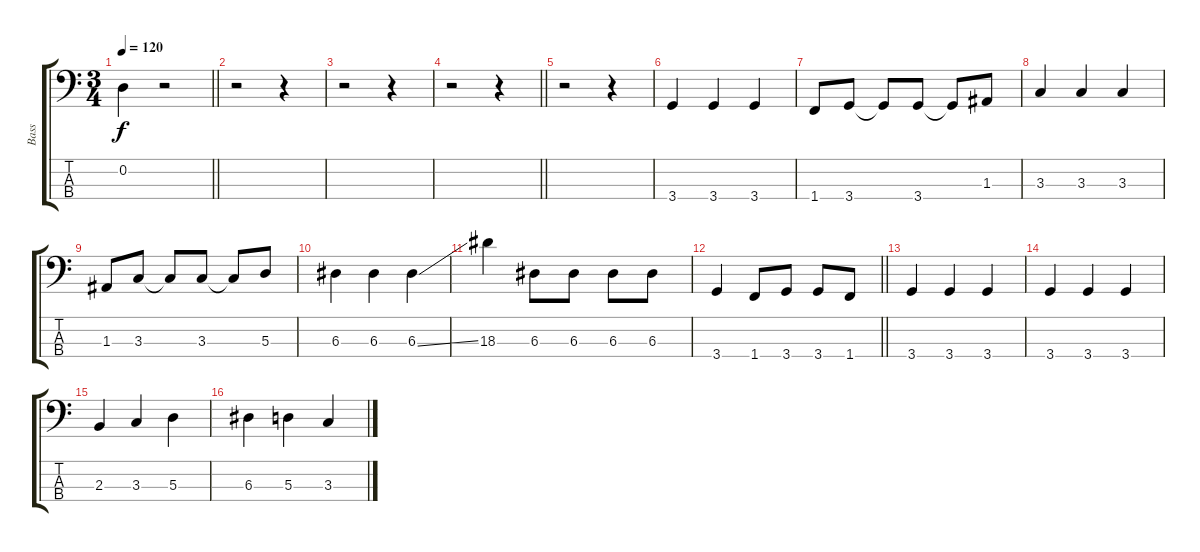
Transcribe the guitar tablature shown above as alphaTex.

\track ("Bass" "Bass") {instrument electricbassfinger}
\staff {score tabs}
\tuning (G2 D2 A1 E1) {hide}
\ts (3 4)
\tempo 120
\clef f4
\barLineRight lightlight
\ks c
0.2.4{dy f} r.2 |
r.2 r.4 |
r.2 r.4 |
\barLineRight lightlight
r.2 r.4 |
r.2 r.4 |
3.4.4 3.4.4 3.4.4 |
1.4.8 3.4.8 3.4{t}.8 3.4.8 3.4{t}.8 1.3.8 |
3.3.4 3.3.4 3.3.4 |
1.3.8 3.3.8 3.3{t}.8 3.3.8 3.3{t}.8 5.3.8 |
6.3.4 6.3.4 6.3{ss}.4 |
18.3.4 6.3.8 6.3.8 6.3.8 6.3.8 |
\barLineRight lightlight
3.4.4 1.4.8 3.4.8 3.4.8 1.4.8 |
3.4.4 3.4.4 3.4.4 |
3.4.4 3.4.4 3.4.4 |
2.3.4 3.3.4 5.3.4 |
6.3.4 5.3.4 3.3.4
